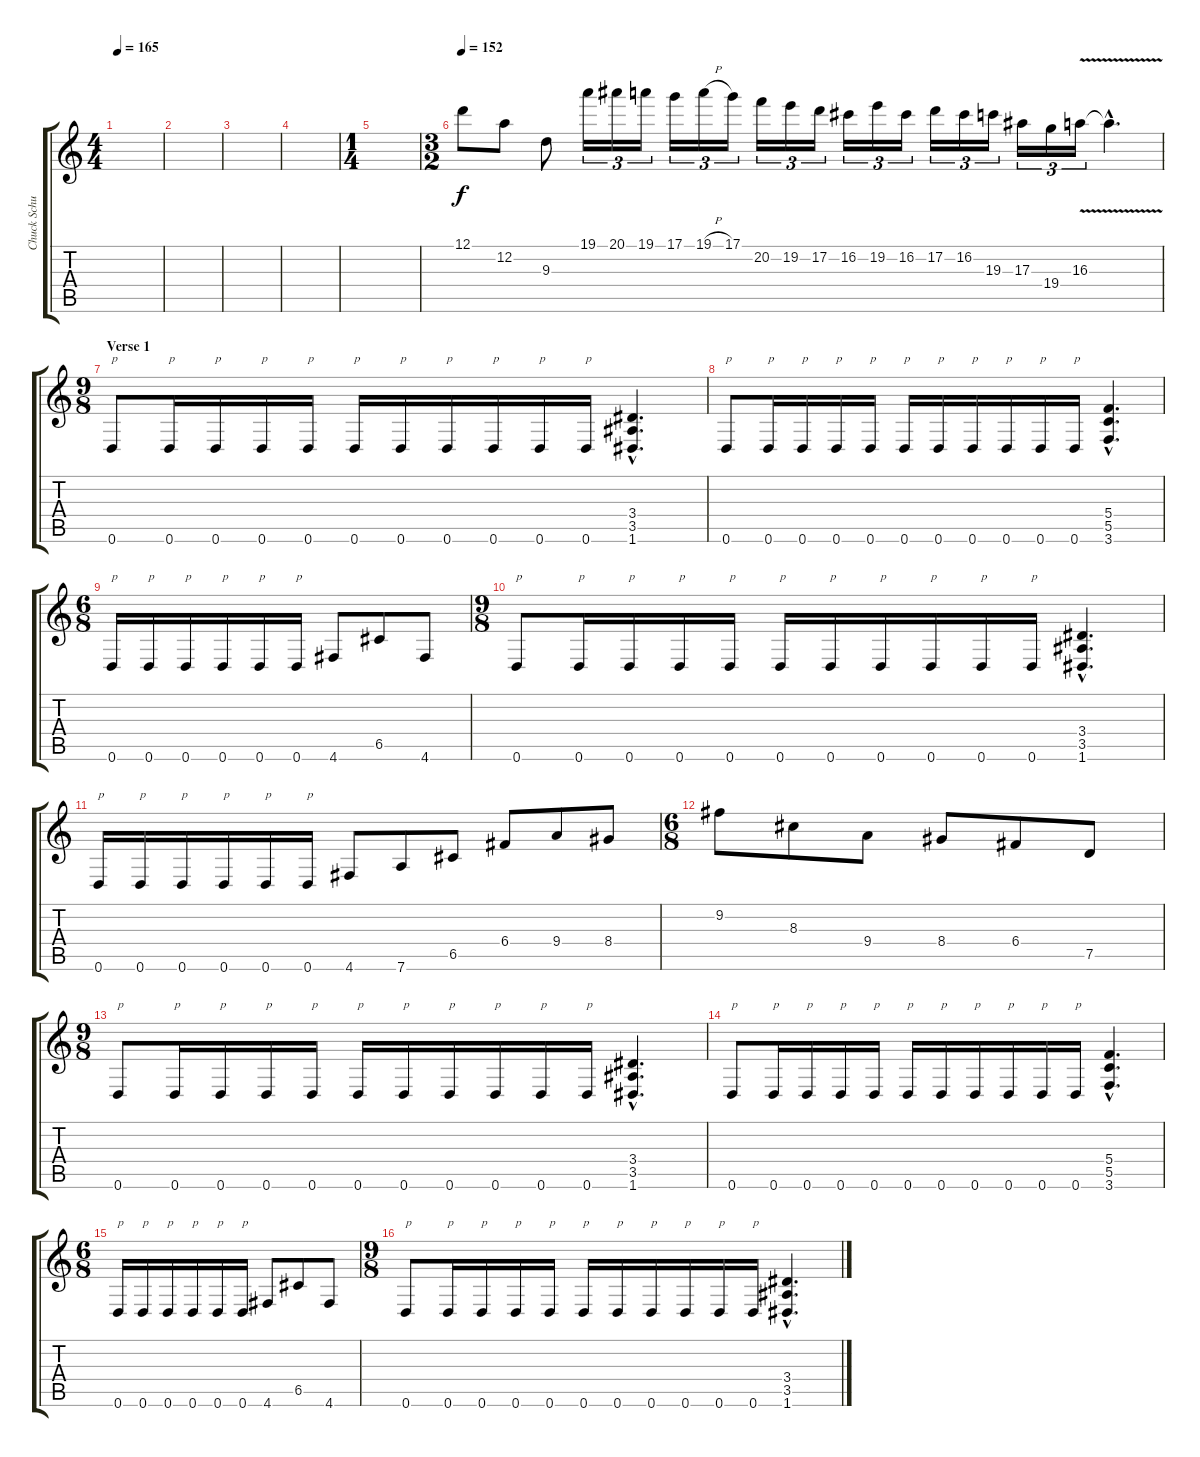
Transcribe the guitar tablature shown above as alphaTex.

\track ("Chuck Schuldiner" "Chuck Schu") {instrument distortionguitar}
\staff {score tabs}
\tuning (D4 A3 F3 C3 G2 D2) {hide}
\ts (4 4)
\tempo 165
\tempo 170
\tempo 165
\clef g2
\ks c
|
|
|
|
\ts (1 4)
|
\ts (3 2)
\tempo 152
12.1.8 12.2.8 9.3.8 19.1.16{tu (3 2)} 20.1.16{tu (3 2)} 19.1.16{tu (3 2)} 17.1.16{tu (3 2)} 19.1{h}.16{tu (3 2)} 17.1.16{tu (3 2)} 20.2.16{tu (3 2)} 19.2.16{tu (3 2)} 17.2.16{tu (3 2)} 16.2.16{tu (3 2)} 19.2.16{tu (3 2)} 16.2.16{tu (3 2)} 17.2.16{tu (3 2)} 16.2.16{tu (3 2)} 19.3.16{tu (3 2)} 17.3.16{tu (3 2)} 19.4.16{tu (3 2)} 16.3{v}.16{tu (3 2)} 16.3{hac t}.4{d} |
\ts (9 8)
\section ("" "Verse 1")
0.6.8{txt "p"} 0.6.16{txt "p"} 0.6.16{txt "p"} 0.6.16{txt "p"} 0.6.16{txt "p"} 0.6.16{txt "p"} 0.6.16{txt "p"} 0.6.16{txt "p"} 0.6.16{txt "p"} 0.6.16{txt "p"} 0.6.16{txt "p"} (3.4{hac} 3.5{hac} 1.6{hac}).4{d} |
0.6.8{txt "p"} 0.6.16{txt "p"} 0.6.16{txt "p"} 0.6.16{txt "p"} 0.6.16{txt "p"} 0.6.16{txt "p"} 0.6.16{txt "p"} 0.6.16{txt "p"} 0.6.16{txt "p"} 0.6.16{txt "p"} 0.6.16{txt "p"} (5.4{hac} 5.5{hac} 3.6{hac}).4{d} |
\ts (6 8)
0.6.16{txt "p"} 0.6.16{txt "p"} 0.6.16{txt "p"} 0.6.16{txt "p"} 0.6.16{txt "p"} 0.6.16{txt "p"} 4.6.8 6.5.8 4.6.8 |
\ts (9 8)
0.6.8{txt "p"} 0.6.16{txt "p"} 0.6.16{txt "p"} 0.6.16{txt "p"} 0.6.16{txt "p"} 0.6.16{txt "p"} 0.6.16{txt "p"} 0.6.16{txt "p"} 0.6.16{txt "p"} 0.6.16{txt "p"} 0.6.16{txt "p"} (3.4{hac} 3.5{hac} 1.6{hac}).4{d} |
0.6.16{txt "p"} 0.6.16{txt "p"} 0.6.16{txt "p"} 0.6.16{txt "p"} 0.6.16{txt "p"} 0.6.16{txt "p"} 4.6.8 7.6.8 6.5.8 6.4.8 9.4.8 8.4.8 |
\ts (6 8)
9.2.8 8.3.8 9.4.8 8.4.8 6.4.8 7.5.8 |
\ts (9 8)
0.6.8{txt "p"} 0.6.16{txt "p"} 0.6.16{txt "p"} 0.6.16{txt "p"} 0.6.16{txt "p"} 0.6.16{txt "p"} 0.6.16{txt "p"} 0.6.16{txt "p"} 0.6.16{txt "p"} 0.6.16{txt "p"} 0.6.16{txt "p"} (3.4{hac} 3.5{hac} 1.6{hac}).4{d} |
0.6.8{txt "p"} 0.6.16{txt "p"} 0.6.16{txt "p"} 0.6.16{txt "p"} 0.6.16{txt "p"} 0.6.16{txt "p"} 0.6.16{txt "p"} 0.6.16{txt "p"} 0.6.16{txt "p"} 0.6.16{txt "p"} 0.6.16{txt "p"} (5.4{hac} 5.5{hac} 3.6{hac}).4{d} |
\ts (6 8)
0.6.16{txt "p"} 0.6.16{txt "p"} 0.6.16{txt "p"} 0.6.16{txt "p"} 0.6.16{txt "p"} 0.6.16{txt "p"} 4.6.8 6.5.8 4.6.8 |
\ts (9 8)
0.6.8{txt "p"} 0.6.16{txt "p"} 0.6.16{txt "p"} 0.6.16{txt "p"} 0.6.16{txt "p"} 0.6.16{txt "p"} 0.6.16{txt "p"} 0.6.16{txt "p"} 0.6.16{txt "p"} 0.6.16{txt "p"} 0.6.16{txt "p"} (3.4{hac} 3.5{hac} 1.6{hac}).4{d}
